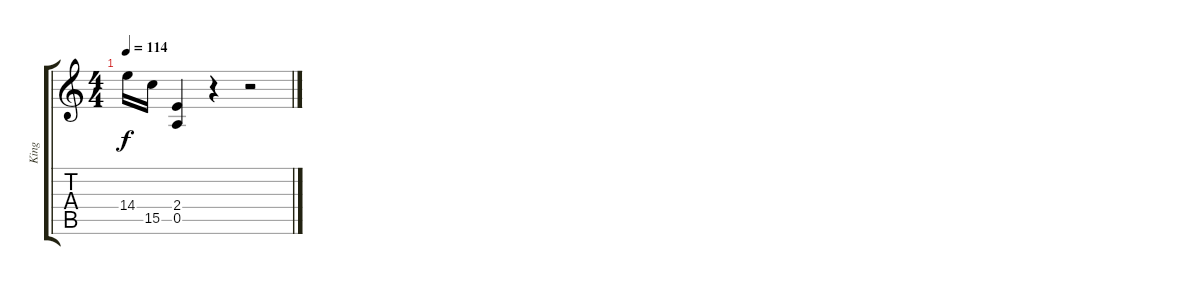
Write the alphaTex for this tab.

\track ("King" "King") {instrument distortionguitar}
\staff {score tabs}
\tuning (E4 B3 G3 D3 A2 E2) {hide}
\ts (4 4)
\tempo 114
\clef g2
\ks c
14.4.16{dy f} 15.5.16 (2.4 0.5).4 r.4 r.2
